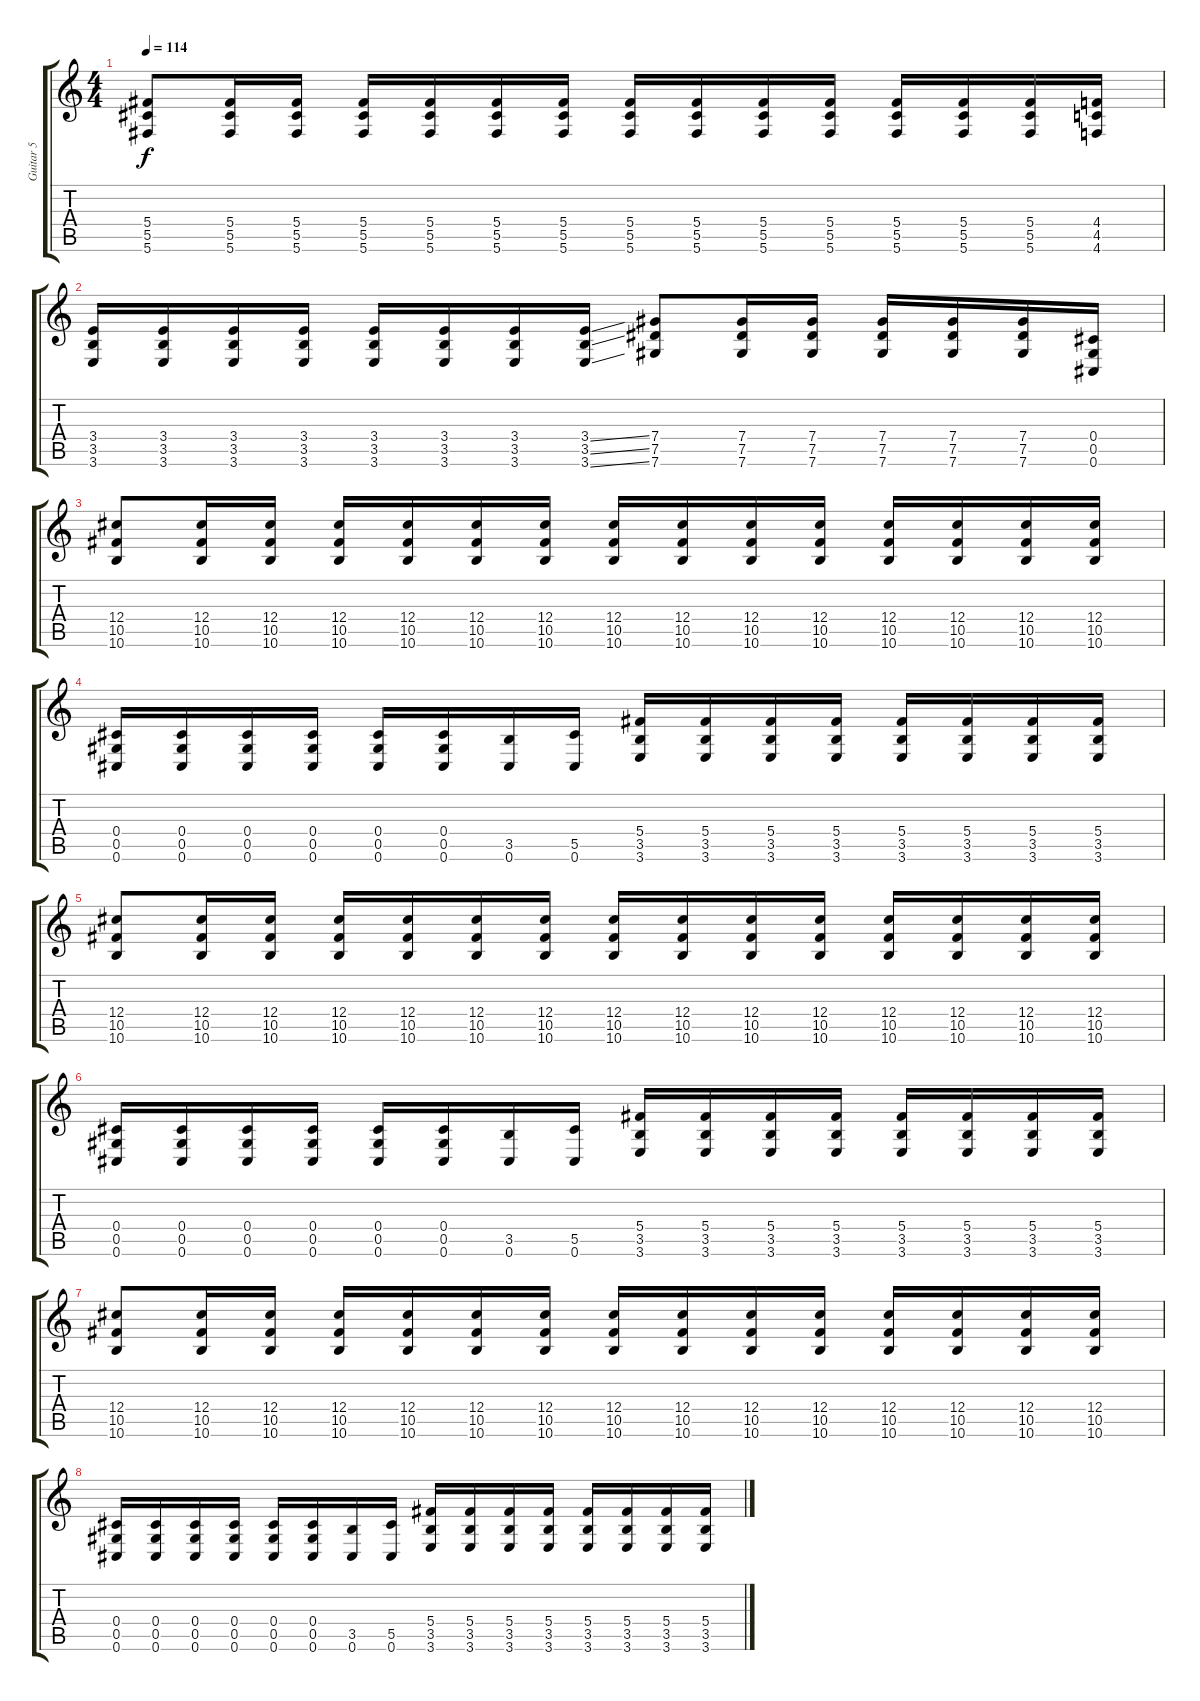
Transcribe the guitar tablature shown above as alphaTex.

\track ("Guitar 5" "Guitar 5") {instrument overdrivenguitar}
\staff {score tabs}
\tuning (Eb4 Bb3 Gb3 Db3 Ab2 Db2) {hide}
\ts (4 4)
\tempo 114
\clef g2
\ks c
(5.4 5.5 5.6).8{dy f} (5.4 5.5 5.6).16 (5.4 5.5 5.6).16 (5.4 5.5 5.6).16 (5.4 5.5 5.6).16 (5.4 5.5 5.6).16 (5.4 5.5 5.6).16 (5.4 5.5 5.6).16 (5.4 5.5 5.6).16 (5.4 5.5 5.6).16 (5.4 5.5 5.6).16 (5.4 5.5 5.6).16 (5.4 5.5 5.6).16 (5.4 5.5 5.6).16 (4.4 4.5 4.6).16 |
(3.4 3.5 3.6).16 (3.4 3.5 3.6).16 (3.4 3.5 3.6).16 (3.4 3.5 3.6).16 (3.4 3.5 3.6).16 (3.4 3.5 3.6).16 (3.4 3.5 3.6).16 (3.4{ss} 3.5{ss} 3.6{ss}).16 (7.4 7.5 7.6).8 (7.4 7.5 7.6).16 (7.4 7.5 7.6).16 (7.4 7.5 7.6).16 (7.4 7.5 7.6).16 (7.4 7.5 7.6).16 (0.4 0.5 0.6).16 |
(12.4 10.5 10.6).8 (12.4 10.5 10.6).16 (12.4 10.5 10.6).16 (12.4 10.5 10.6).16 (12.4 10.5 10.6).16 (12.4 10.5 10.6).16 (12.4 10.5 10.6).16 (12.4 10.5 10.6).16 (12.4 10.5 10.6).16 (12.4 10.5 10.6).16 (12.4 10.5 10.6).16 (12.4 10.5 10.6).16 (12.4 10.5 10.6).16 (12.4 10.5 10.6).16 (12.4 10.5 10.6).16 |
(0.4 0.5 0.6).16 (0.4 0.5 0.6).16 (0.4 0.5 0.6).16 (0.4 0.5 0.6).16 (0.4 0.5 0.6).16 (0.4 0.5 0.6).16 (3.5 0.6).16 (5.5 0.6).16 (5.4 3.5 3.6).16 (5.4 3.5 3.6).16 (5.4 3.5 3.6).16 (5.4 3.5 3.6).16 (5.4 3.5 3.6).16 (5.4 3.5 3.6).16 (5.4 3.5 3.6).16 (5.4 3.5 3.6).16 |
(12.4 10.5 10.6).8 (12.4 10.5 10.6).16 (12.4 10.5 10.6).16 (12.4 10.5 10.6).16 (12.4 10.5 10.6).16 (12.4 10.5 10.6).16 (12.4 10.5 10.6).16 (12.4 10.5 10.6).16 (12.4 10.5 10.6).16 (12.4 10.5 10.6).16 (12.4 10.5 10.6).16 (12.4 10.5 10.6).16 (12.4 10.5 10.6).16 (12.4 10.5 10.6).16 (12.4 10.5 10.6).16 |
(0.4 0.5 0.6).16 (0.4 0.5 0.6).16 (0.4 0.5 0.6).16 (0.4 0.5 0.6).16 (0.4 0.5 0.6).16 (0.4 0.5 0.6).16 (3.5 0.6).16 (5.5 0.6).16 (5.4 3.5 3.6).16 (5.4 3.5 3.6).16 (5.4 3.5 3.6).16 (5.4 3.5 3.6).16 (5.4 3.5 3.6).16 (5.4 3.5 3.6).16 (5.4 3.5 3.6).16 (5.4 3.5 3.6).16 |
(12.4 10.5 10.6).8 (12.4 10.5 10.6).16 (12.4 10.5 10.6).16 (12.4 10.5 10.6).16 (12.4 10.5 10.6).16 (12.4 10.5 10.6).16 (12.4 10.5 10.6).16 (12.4 10.5 10.6).16 (12.4 10.5 10.6).16 (12.4 10.5 10.6).16 (12.4 10.5 10.6).16 (12.4 10.5 10.6).16 (12.4 10.5 10.6).16 (12.4 10.5 10.6).16 (12.4 10.5 10.6).16 |
(0.4 0.5 0.6).16 (0.4 0.5 0.6).16 (0.4 0.5 0.6).16 (0.4 0.5 0.6).16 (0.4 0.5 0.6).16 (0.4 0.5 0.6).16 (3.5 0.6).16 (5.5 0.6).16 (5.4 3.5 3.6).16 (5.4 3.5 3.6).16 (5.4 3.5 3.6).16 (5.4 3.5 3.6).16 (5.4 3.5 3.6).16 (5.4 3.5 3.6).16 (5.4 3.5 3.6).16 (5.4 3.5 3.6).16
